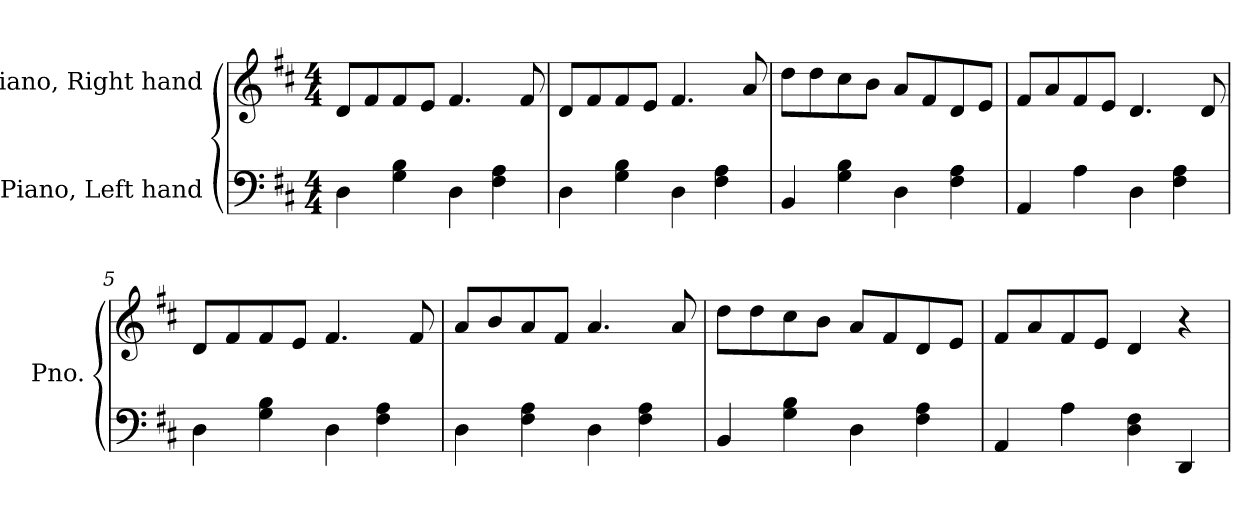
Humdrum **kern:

**kern	**kern
*part2	*part1
*staff2	*staff1
*I"Piano, Left hand	*I"Piano, Right hand
*I'Pno.	*I'Pno.
*clefF4	*clefG2
*k[f#c#]	*k[f#c#]
*M4/4	*M4/4
*MM120	*MM120
=1	=1
4D\	8d/L
.	8f#/
4G\ 4B\	8f#/
.	8e/J
4D\	4.f#/
4F#\ 4A\	.
.	8f#/
=2	=2
4D\	8d/L
.	8f#/
4G\ 4B\	8f#/
.	8e/J
4D\	4.f#/
4F#\ 4A\	.
.	8a/
=3	=3
4BB/	8dd\L
.	8dd\
4G\ 4B\	8cc#\
.	8b\J
4D\	8a/L
.	8f#/
4F#\ 4A\	8d/
.	8e/J
=4	=4
4AA/	8f#/L
.	8a/
4A\	8f#/
.	8e/J
4D\	4.d/
4F#\ 4A\	.
.	8d/
!!LO:LB:g=z
=5	=5
4D\	8d/L
.	8f#/
4G\ 4B\	8f#/
.	8e/J
4D\	4.f#/
4F#\ 4A\	.
.	8f#/
=6	=6
4D\	8a/L
.	8b/
4F#\ 4A\	8a/
.	8f#/J
4D\	4.a/
4F#\ 4A\	.
.	8a/
=7	=7
4BB/	8dd\L
.	8dd\
4G\ 4B\	8cc#\
.	8b\J
4D\	8a/L
.	8f#/
4F#\ 4A\	8d/
.	8e/J
=8	=8
4AA/	8f#/L
.	8a/
4A\	8f#/
.	8e/J
4D\ 4F#\	4d/
4DD/	4r
=	=
*-	*-
